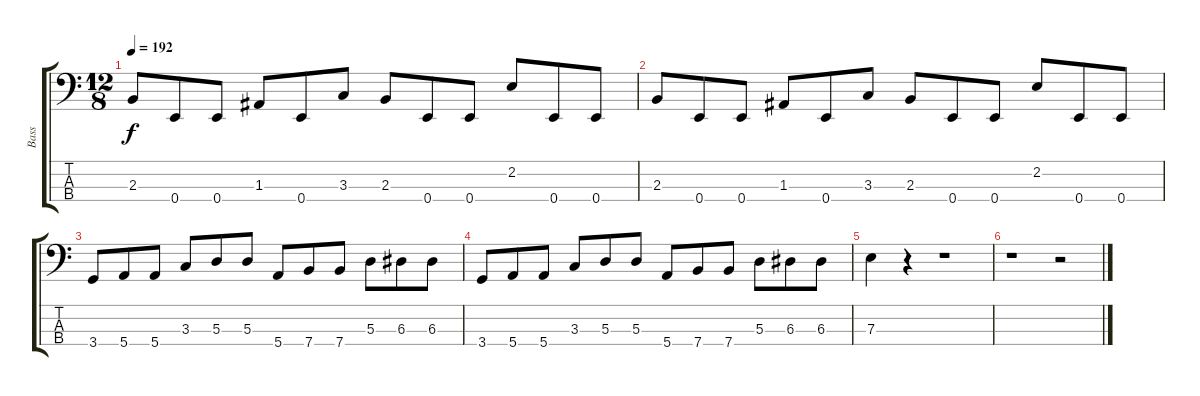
\track ("Bass" "Bass") {instrument electricbasspick}
\staff {score tabs}
\tuning (G2 D2 A1 E1) {hide}
\ts (12 8)
\tempo 192
\clef f4
\ks c
2.3.8{dy f} 0.4.8 0.4.8 1.3.8 0.4.8 3.3.8 2.3.8 0.4.8 0.4.8 2.2.8 0.4.8 0.4.8 |
2.3.8 0.4.8 0.4.8 1.3.8 0.4.8 3.3.8 2.3.8 0.4.8 0.4.8 2.2.8 0.4.8 0.4.8 |
3.4.8 5.4.8 5.4.8 3.3.8 5.3.8 5.3.8 5.4.8 7.4.8 7.4.8 5.3.8 6.3.8 6.3.8 |
3.4.8 5.4.8 5.4.8 3.3.8 5.3.8 5.3.8 5.4.8 7.4.8 7.4.8 5.3.8 6.3.8 6.3.8 |
7.3.4 r.4 r.1 |
r.1 r.2
